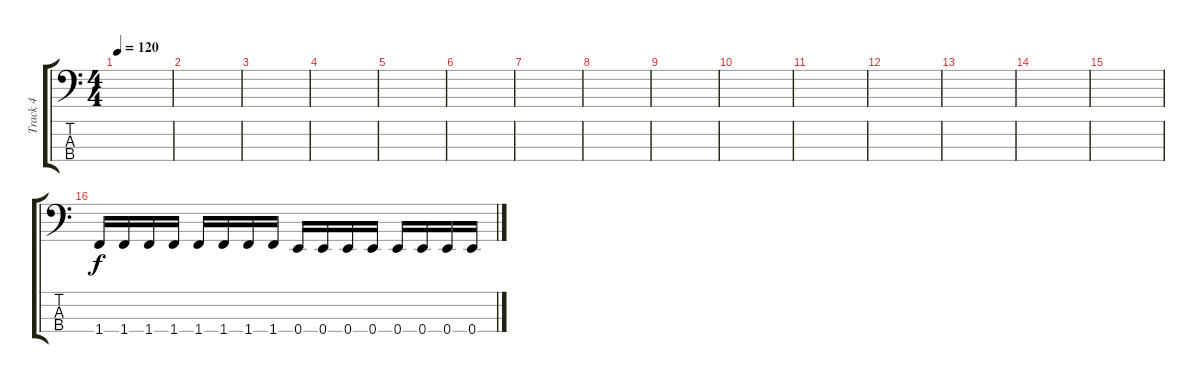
\track ("Track 4" "Track 4") {instrument electricbasspick}
\staff {score tabs}
\tuning (G2 D2 A1 E1) {hide}
\ts (4 4)
\tempo 120
\clef f4
\ks c
|
|
|
|
|
|
|
|
|
|
|
|
|
|
|
1.4.16 1.4.16 1.4.16 1.4.16 1.4.16 1.4.16 1.4.16 1.4.16 0.4.16 0.4.16 0.4.16 0.4.16 0.4.16 0.4.16 0.4.16 0.4.16
